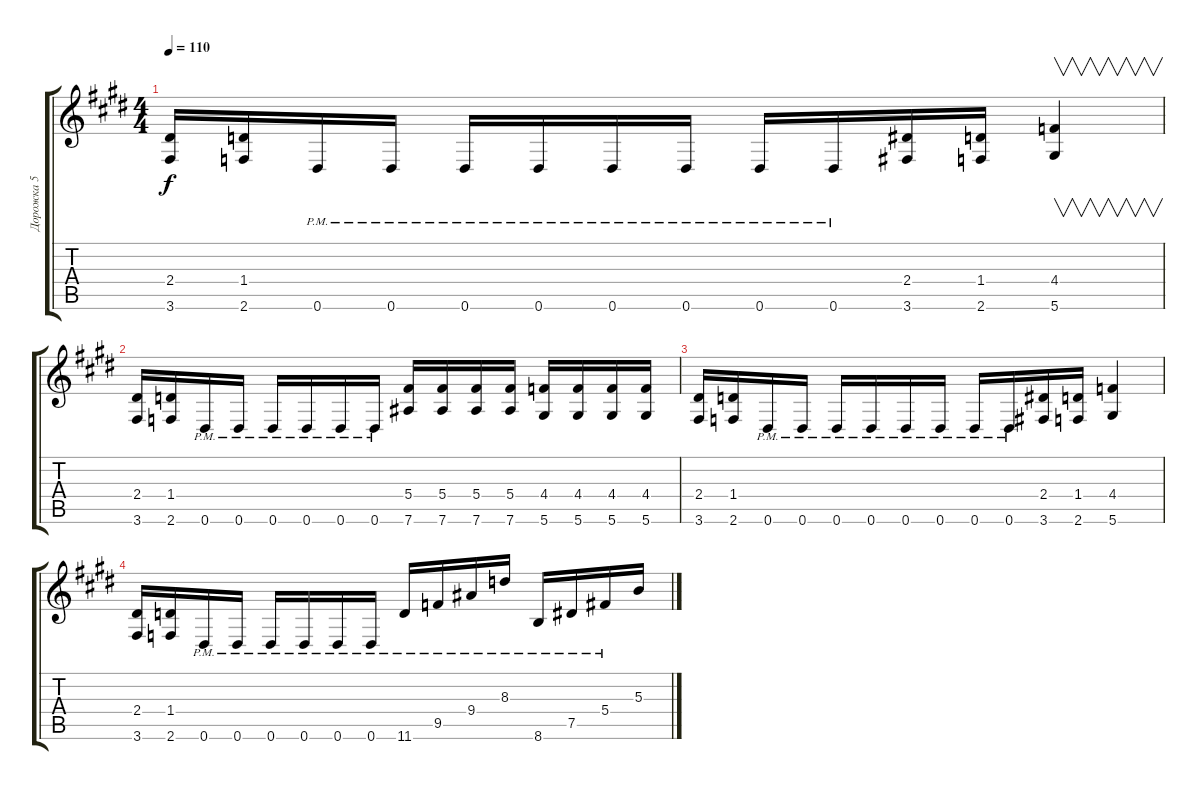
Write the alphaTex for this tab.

\track ("Дорожка 5" "Дорожка 5") {instrument overdrivenguitar}
\staff {score tabs}
\tuning (Eb4 Bb3 Gb3 Db3 Ab2 Eb2) {hide}
\ts (4 4)
\tempo 110
\clef g2
\ks e
(2.4 3.6).16{dy f} (1.4 2.6).16 0.6{pm}.16 0.6{pm}.16 0.6{pm}.16 0.6{pm}.16 0.6{pm}.16 0.6{pm}.16 0.6{pm}.16 0.6{pm}.16 (2.4 3.6).16 (1.4 2.6).16 (4.4 5.6).4{v} |
(2.4 3.6).16 (1.4 2.6).16 0.6{pm}.16 0.6{pm}.16 0.6{pm}.16 0.6{pm}.16 0.6{pm}.16 0.6{pm}.16 (5.4 7.6).16 (5.4 7.6).16 (5.4 7.6).16 (5.4 7.6).16 (4.4 5.6).16 (4.4 5.6).16 (4.4 5.6).16 (4.4 5.6).16 |
(2.4 3.6).16 (1.4 2.6).16 0.6{pm}.16 0.6{pm}.16 0.6{pm}.16 0.6{pm}.16 0.6{pm}.16 0.6{pm}.16 0.6{pm}.16 0.6{pm}.16 (2.4 3.6).16 (1.4 2.6).16 (4.4 5.6).4 |
(2.4 3.6).16 (1.4 2.6).16 0.6{pm}.16 0.6{pm}.16 0.6{pm}.16 0.6{pm}.16 0.6{pm}.16 0.6{pm}.16 11.6{pm}.16 9.5{pm}.16 9.4{pm}.16 8.3{pm}.16 8.6{pm}.16 7.5{pm}.16 5.4{pm}.16 5.3.16
